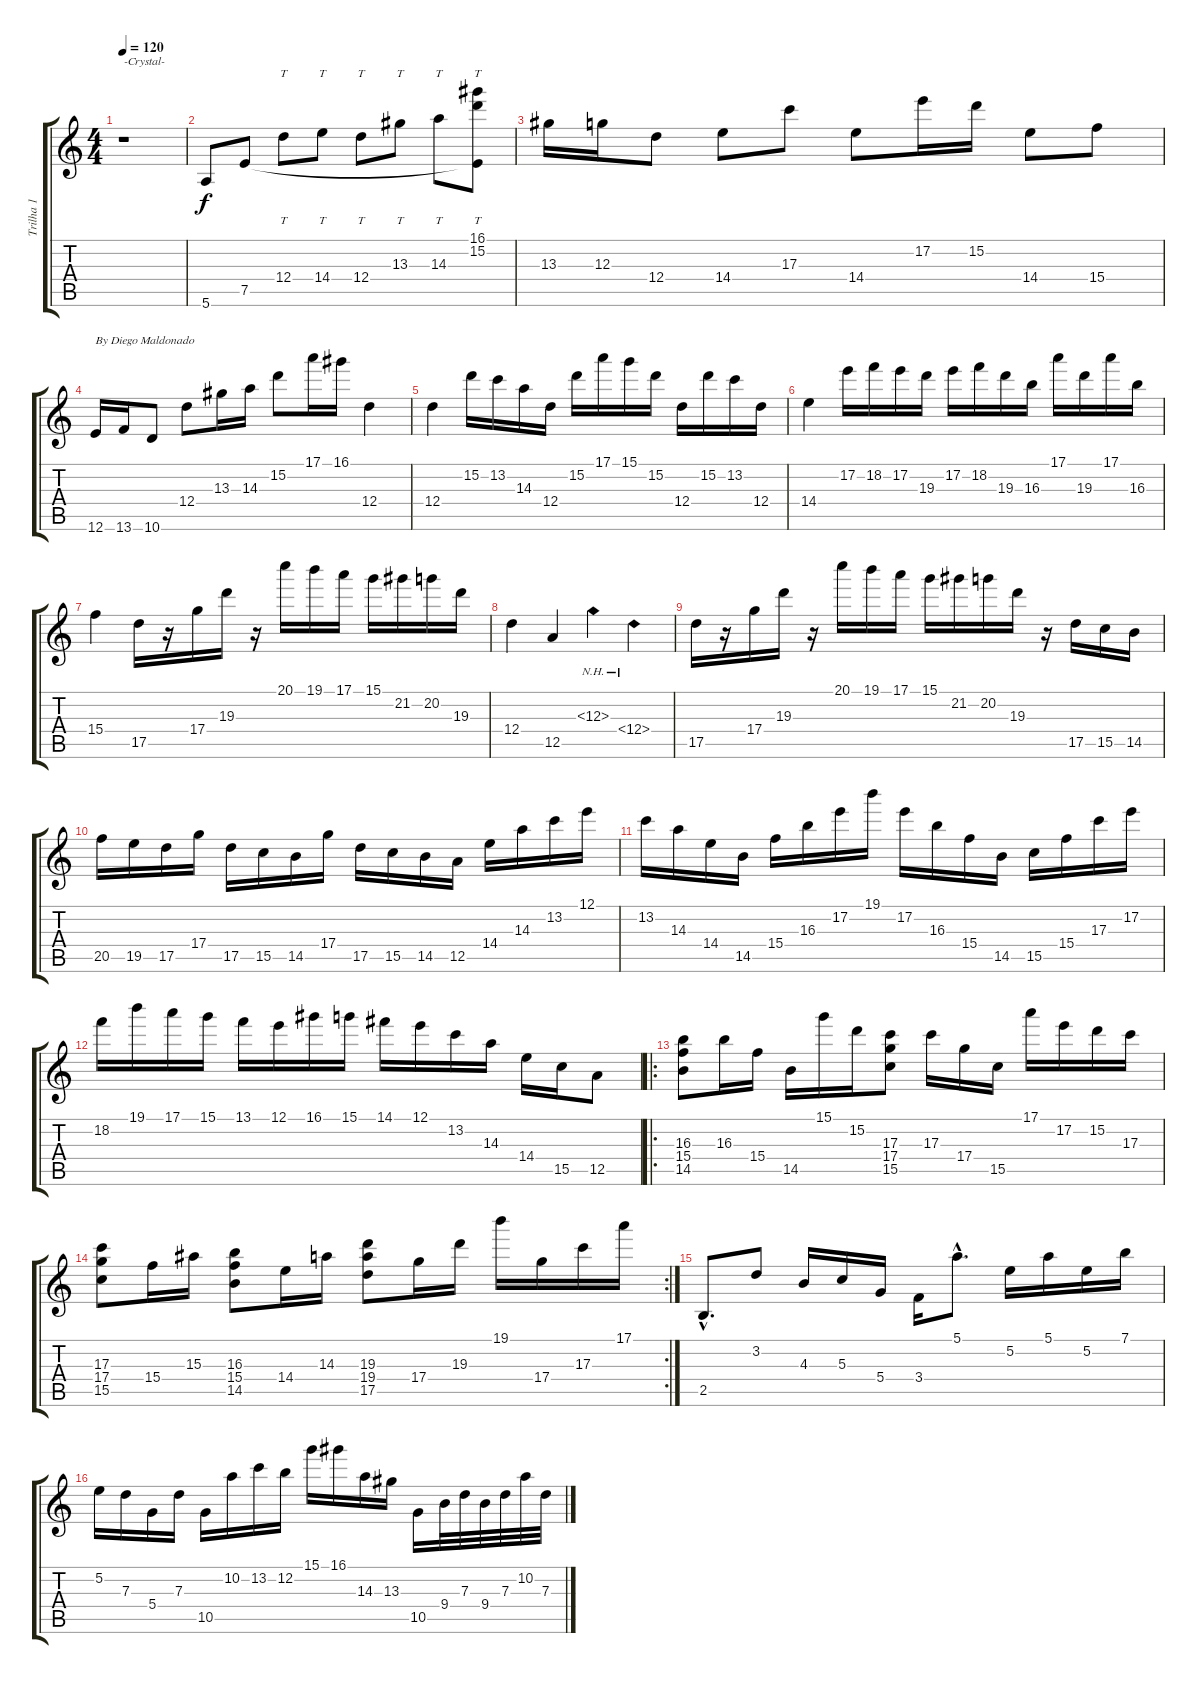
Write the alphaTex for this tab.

\track ("Trilha 1" "Trilha 1") {instrument electricguitarjazz}
\staff {score tabs}
\tuning (E4 B3 G3 D3 A2 E2) {hide}
\ts (4 4)
\tempo 120
\clef g2
\ks c
r.1{txt "-Crystal-" dy f instrument electricguitarjazz} |
5.6.8 7.5.8 12.4.8{tt} 14.4.8{tt} 12.4.8{tt} 13.3.8{tt} 14.3.8{tt} (16.1 15.2 7.5{t}).8{tt} |
13.3.16 12.3.16 12.4.8 14.4.8 17.3.8 14.4.8 17.2.16 15.2.16 14.4.8 15.4.8 |
12.6.16{txt "By Diego Maldonado"} 13.6.16 10.6.8 12.4.8 13.3.16 14.3.16 15.2.8 17.1.16 16.1.16 12.4.4 |
12.4.4 15.2.16 13.2.16 14.3.16 12.4.16 15.2.16 17.1.16 15.1.16 15.2.16 12.4.16 15.2.16 13.2.16 12.4.16 |
14.4.4 17.2.16 18.2.16 17.2.16 19.3.16 17.2.16 18.2.16 19.3.16 16.3.16 17.1.16 19.3.16 17.1.16 16.3.16 |
15.4.4 17.5.16 r.16 17.4.16 19.3.16 r.16 20.1.16 19.1.16 17.1.16 15.1.16 21.2.16 20.2.16 19.3.16 |
12.4.4 12.5.4 12.3{nh}.4 12.4{nh}.4 |
17.5.16 r.16 17.4.16 19.3.16 r.16 20.1.16 19.1.16 17.1.16 15.1.16 21.2.16 20.2.16 19.3.16 r.16 17.5.16 15.5.16 14.5.16 |
20.5.16 19.5.16 17.5.16 17.4.16 17.5.16 15.5.16 14.5.16 17.4.16 17.5.16 15.5.16 14.5.16 12.5.16 14.4.16 14.3.16 13.2.16 12.1.16 |
13.2.16 14.3.16 14.4.16 14.5.16 15.4.16 16.3.16 17.2.16 19.1.16 17.2.16 16.3.16 15.4.16 14.5.16 15.5.16 15.4.16 17.3.16 17.2.16 |
18.2.16 19.1.16 17.1.16 15.1.16 13.1.16 12.1.16 16.1.16 15.1.16 14.1.16 12.1.16 13.2.16 14.3.16 14.4.16 15.5.16 12.5.8 |
\ro
(16.3 15.4 14.5).8 16.3.16 15.4.16 14.5.16 15.1.16 15.2.16 (17.3 17.4 15.5).8 17.3.16 17.4.16 15.5.16 17.1.16 17.2.16 15.2.16 17.3.16 |
\rc 2
(17.3 17.4 15.5).8 15.4.16 15.3.16 (16.3 15.4 14.5).8 14.4.16 14.3.16 (19.3 19.4 17.5).8 17.4.16 19.3.16 19.1.16 17.4.16 17.3.16 17.1.16 |
2.5{hac}.8{d} 3.2.8 4.3.16 5.3.16 5.4.16 3.4.16 5.1{hac}.8{d} 5.2.16 5.1.16 5.2.16 7.1.16 |
5.2.16 7.3.16 5.4.16 7.3.16 10.5.16 10.2.16 13.2.16 12.2.16 15.1.16 16.1.16 14.3.16 13.3.16 10.5.16 9.4.32 7.3.32 9.4.32 7.3.32 10.2.32 7.3.32
